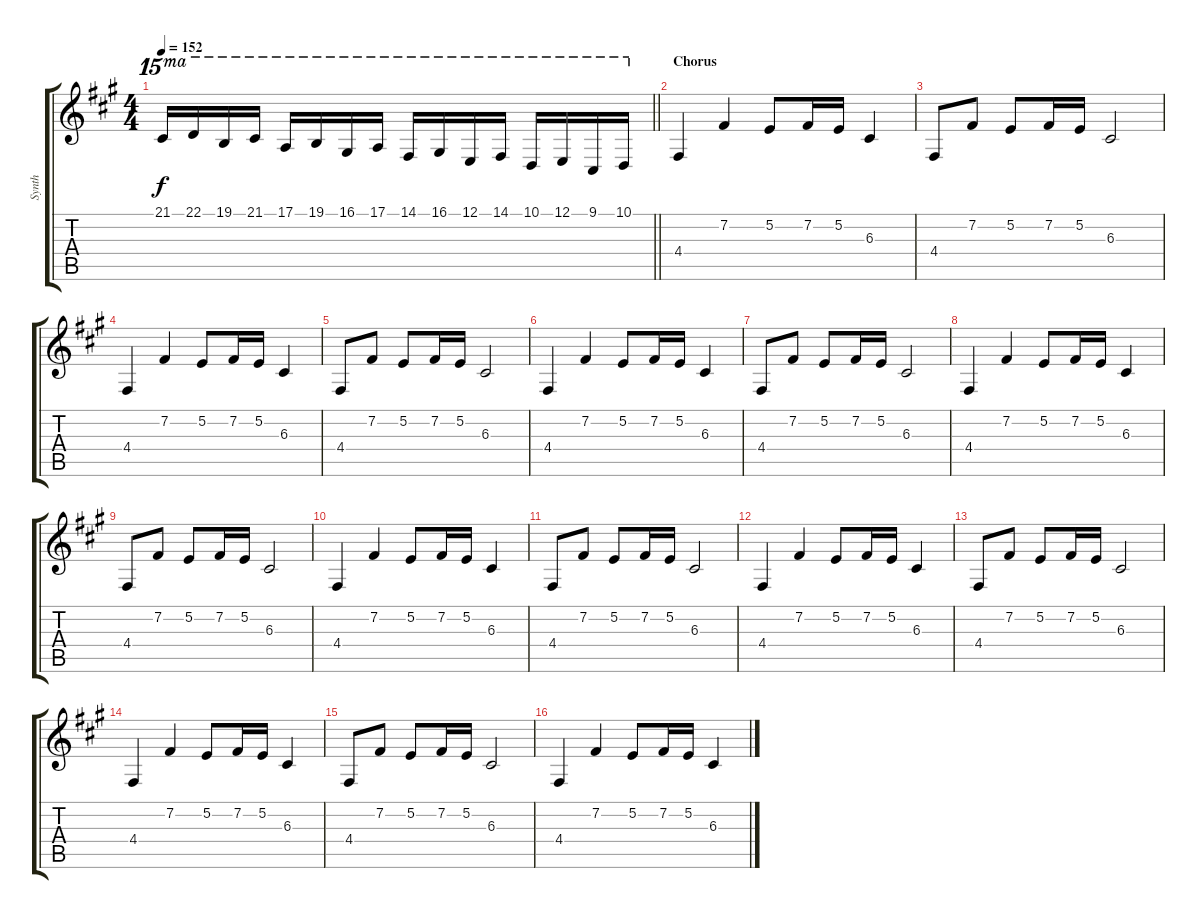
\track ("Synth" "Synth") {instrument lead2sawtooth}
\staff {score tabs}
\tuning (E4 B3 G3 D3 A2 E2) {hide}
\ts (4 4)
\tempo 152
\clef g2
\barLineRight lightlight
\ks f#minor
21.1.16{ot 15ma dy f} 22.1.16{ot 15ma} 19.1.16{ot 15ma} 21.1.16{ot 15ma} 17.1.16{ot 15ma} 19.1.16{ot 15ma} 16.1.16{ot 15ma} 17.1.16{ot 15ma} 14.1.16{ot 15ma} 16.1.16{ot 15ma} 12.1.16{ot 15ma} 14.1.16{ot 15ma} 10.1.16{ot 15ma} 12.1.16{ot 15ma} 9.1.16{ot 15ma} 10.1.16{ot 15ma} |
\section ("" "Chorus")
4.4.4 7.2.4 5.2.8 7.2.16 5.2.16 6.3.4 |
4.4.8 7.2.8 5.2.8 7.2.16 5.2.16 6.3.2 |
4.4.4 7.2.4 5.2.8 7.2.16 5.2.16 6.3.4 |
4.4.8 7.2.8 5.2.8 7.2.16 5.2.16 6.3.2 |
4.4.4 7.2.4 5.2.8 7.2.16 5.2.16 6.3.4 |
4.4.8 7.2.8 5.2.8 7.2.16 5.2.16 6.3.2 |
4.4.4 7.2.4 5.2.8 7.2.16 5.2.16 6.3.4 |
4.4.8 7.2.8 5.2.8 7.2.16 5.2.16 6.3.2 |
4.4.4 7.2.4 5.2.8 7.2.16 5.2.16 6.3.4 |
4.4.8 7.2.8 5.2.8 7.2.16 5.2.16 6.3.2 |
4.4.4 7.2.4 5.2.8 7.2.16 5.2.16 6.3.4 |
4.4.8 7.2.8 5.2.8 7.2.16 5.2.16 6.3.2 |
4.4.4 7.2.4 5.2.8 7.2.16 5.2.16 6.3.4 |
4.4.8 7.2.8 5.2.8 7.2.16 5.2.16 6.3.2 |
4.4.4 7.2.4 5.2.8 7.2.16 5.2.16 6.3.4
